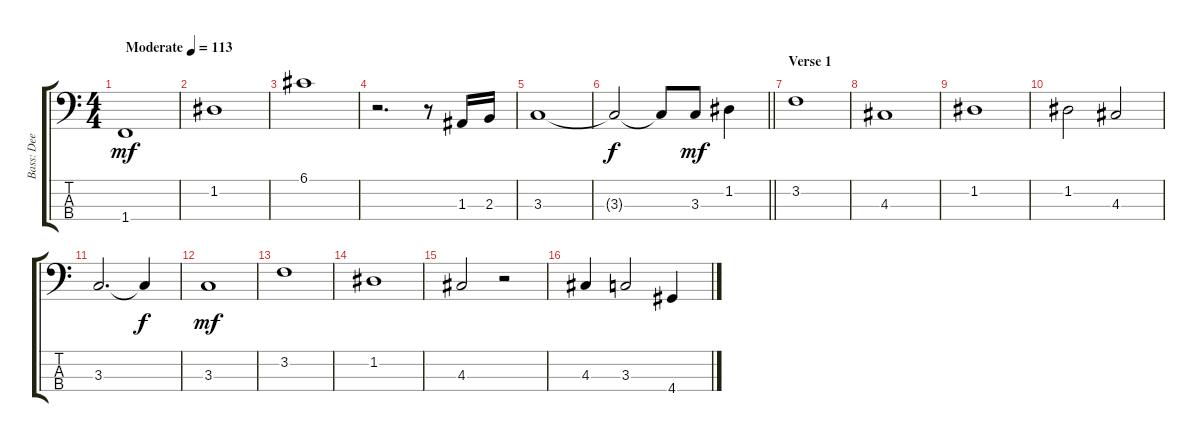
\track ("Bass: Dee Murray" "Bass: Dee ") {instrument electricbassfinger}
\staff {score tabs}
\tuning (G2 D2 A1 E1) {hide}
\ts (4 4)
\tempo (113 "Moderate")
\clef f4
\ks c
1.4.1{dy mf instrument electricbassfinger} |
1.2.1 |
6.1.1 |
r.2{d} r.8 1.3.16 2.3.16 |
3.3.1 |
\barLineRight lightlight
3.3{t}.2{dy f} 3.3{t}.8 3.3.8{dy mf} 1.2.4 |
\section ("" "Verse 1")
3.2.1 |
4.3.1 |
1.2.1 |
1.2.2 4.3.2 |
3.3.2{d} 3.3{t}.4{dy f} |
3.3.1{dy mf} |
3.2.1 |
1.2.1 |
4.3.2 r.2 |
4.3.4 3.3.2 4.4.4
